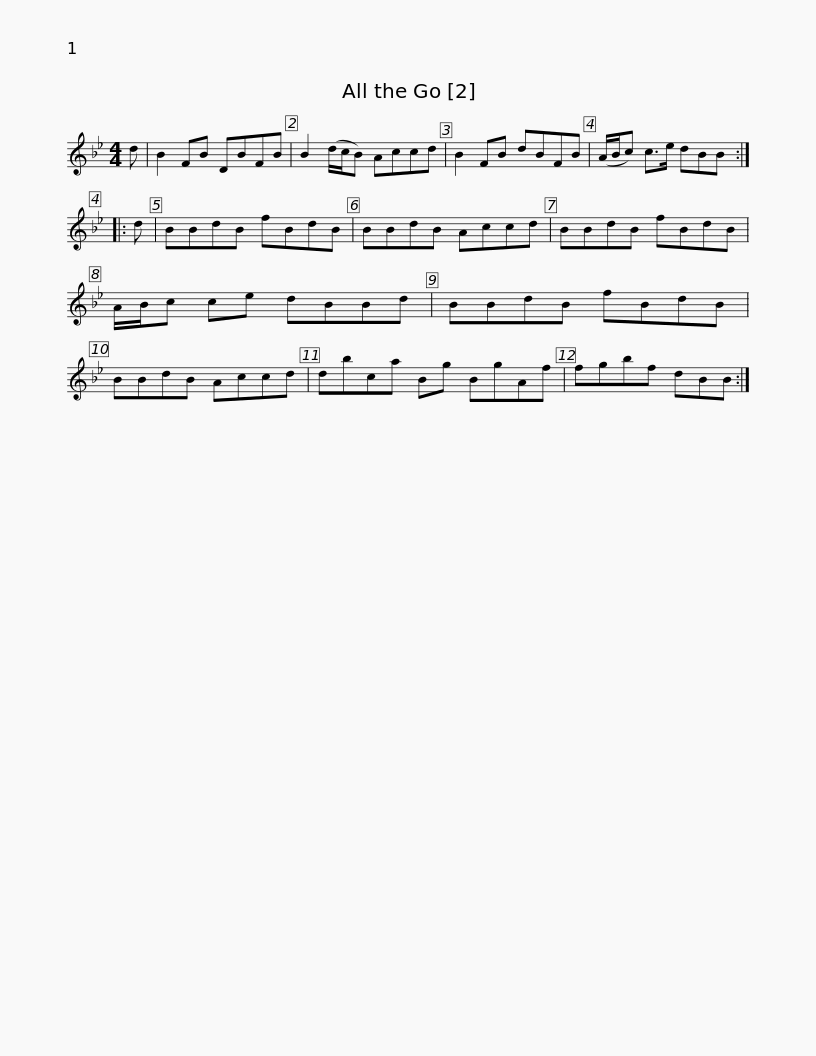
X:1
L:1/8
M:4/4
I:linebreak $
K:Bb
V:1 treble
V:1
 d | B2 FB DBFB | B2 (d/c/B) Accd | B2 FB dBFB | (A/B/c) c>e dBB :: %5
 d | BBdB fBdB |$ BBdB Accd | BBdB fBdB | A/B/c ce dBBd | %10
 BBdB fBdB | BBdB Accd |$ dbca Bg BgAf | fgbf dBB :| %14
